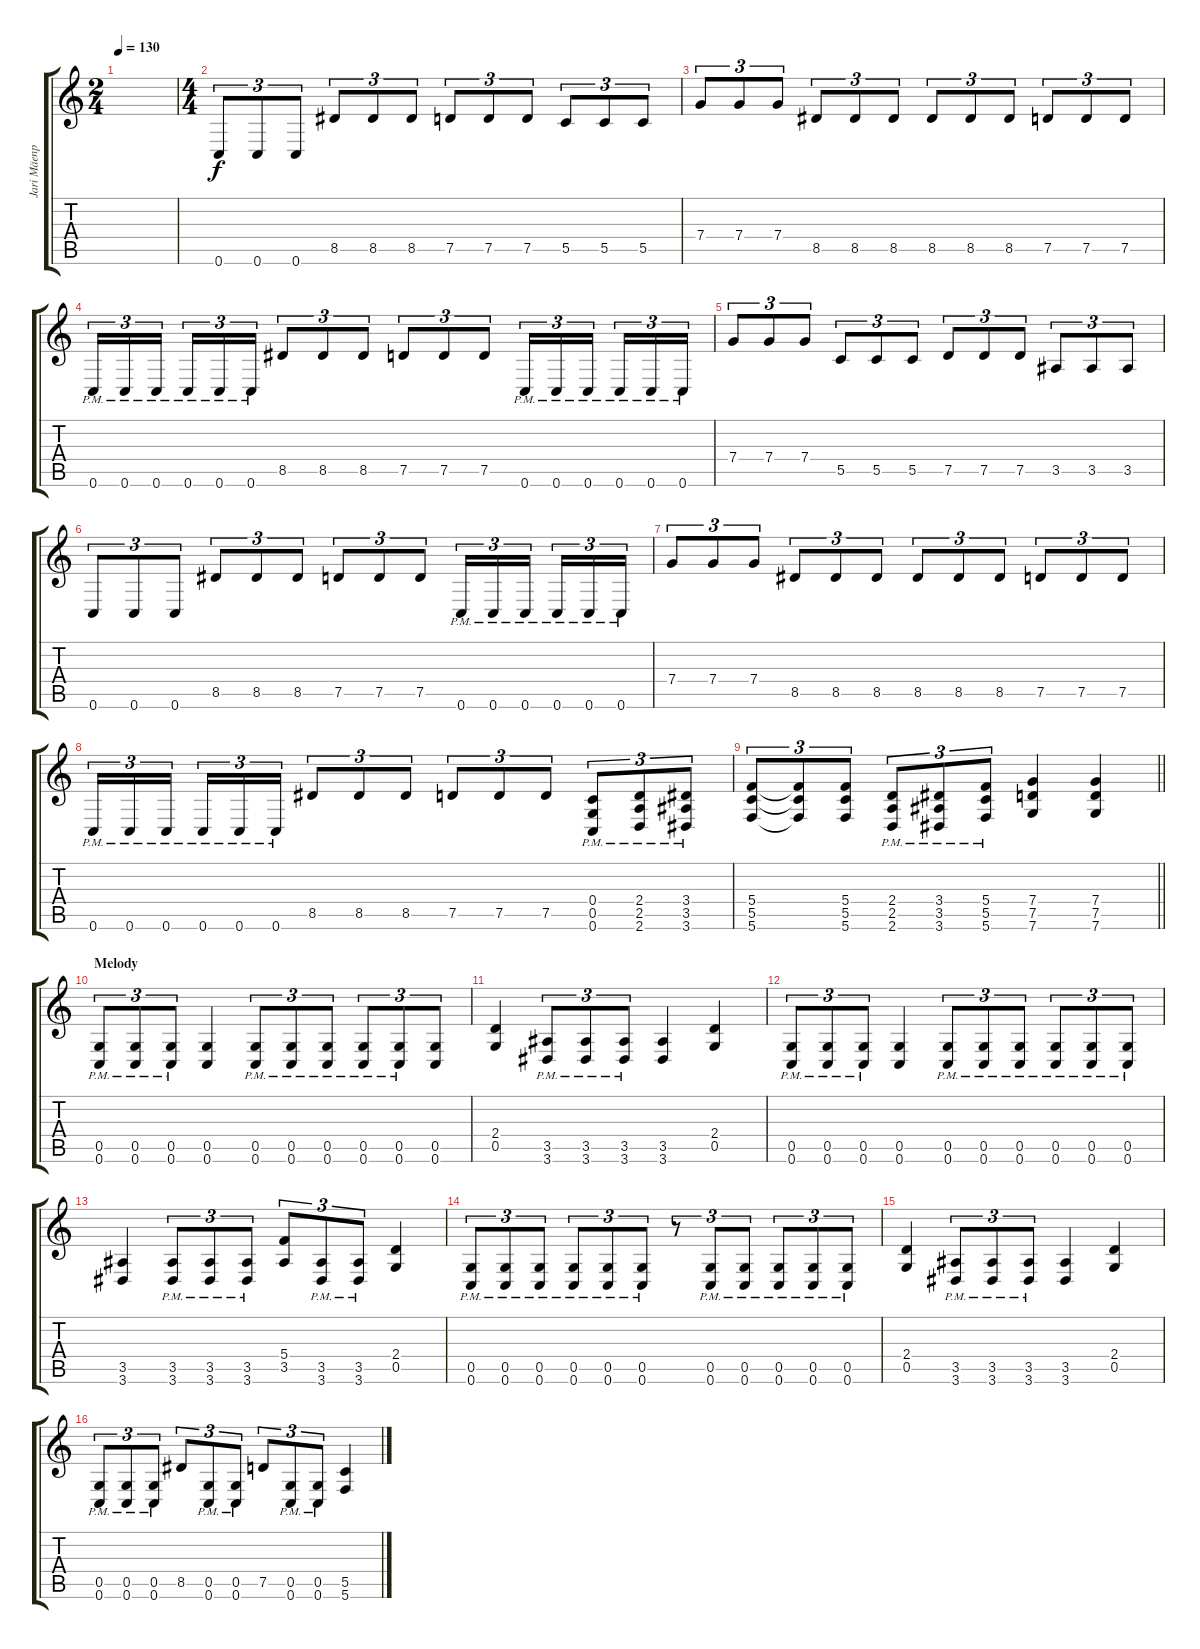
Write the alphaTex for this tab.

\track ("Jari Mäenpää" "Jari Mäenp") {instrument distortionguitar}
\staff {score tabs}
\tuning (D4 A3 F3 C3 G2 C2) {hide}
\ts (2 4)
\tempo 130
\clef g2
\ks c
|
\ts (4 4)
0.6.8{tu (3 2)} 0.6.8{tu (3 2)} 0.6.8{tu (3 2)} 8.5.8{tu (3 2)} 8.5.8{tu (3 2)} 8.5.8{tu (3 2)} 7.5.8{tu (3 2)} 7.5.8{tu (3 2)} 7.5.8{tu (3 2)} 5.5.8{tu (3 2)} 5.5.8{tu (3 2)} 5.5.8{tu (3 2)} |
7.4.8{tu (3 2)} 7.4.8{tu (3 2)} 7.4.8{tu (3 2)} 8.5.8{tu (3 2)} 8.5.8{tu (3 2)} 8.5.8{tu (3 2)} 8.5.8{tu (3 2)} 8.5.8{tu (3 2)} 8.5.8{tu (3 2)} 7.5.8{tu (3 2)} 7.5.8{tu (3 2)} 7.5.8{tu (3 2)} |
0.6{pm}.16{tu (3 2)} 0.6{pm}.16{tu (3 2)} 0.6{pm}.16{tu (3 2) beam splitsecondary} 0.6{pm}.16{tu (3 2)} 0.6{pm}.16{tu (3 2)} 0.6{pm}.16{tu (3 2)} 8.5.8{tu (3 2)} 8.5.8{tu (3 2)} 8.5.8{tu (3 2)} 7.5.8{tu (3 2)} 7.5.8{tu (3 2)} 7.5.8{tu (3 2)} 0.6{pm}.16{tu (3 2)} 0.6{pm}.16{tu (3 2)} 0.6{pm}.16{tu (3 2) beam splitsecondary} 0.6{pm}.16{tu (3 2)} 0.6{pm}.16{tu (3 2)} 0.6{pm}.16{tu (3 2)} |
7.4.8{tu (3 2)} 7.4.8{tu (3 2)} 7.4.8{tu (3 2)} 5.5.8{tu (3 2)} 5.5.8{tu (3 2)} 5.5.8{tu (3 2)} 7.5.8{tu (3 2)} 7.5.8{tu (3 2)} 7.5.8{tu (3 2)} 3.5.8{tu (3 2)} 3.5.8{tu (3 2)} 3.5.8{tu (3 2)} |
0.6.8{tu (3 2)} 0.6.8{tu (3 2)} 0.6.8{tu (3 2)} 8.5.8{tu (3 2)} 8.5.8{tu (3 2)} 8.5.8{tu (3 2)} 7.5.8{tu (3 2)} 7.5.8{tu (3 2)} 7.5.8{tu (3 2)} 0.6{pm}.16{tu (3 2)} 0.6{pm}.16{tu (3 2)} 0.6{pm}.16{tu (3 2) beam splitsecondary} 0.6{pm}.16{tu (3 2)} 0.6{pm}.16{tu (3 2)} 0.6{pm}.16{tu (3 2)} |
7.4.8{tu (3 2)} 7.4.8{tu (3 2)} 7.4.8{tu (3 2)} 8.5.8{tu (3 2)} 8.5.8{tu (3 2)} 8.5.8{tu (3 2)} 8.5.8{tu (3 2)} 8.5.8{tu (3 2)} 8.5.8{tu (3 2)} 7.5.8{tu (3 2)} 7.5.8{tu (3 2)} 7.5.8{tu (3 2)} |
0.6{pm}.16{tu (3 2)} 0.6{pm}.16{tu (3 2)} 0.6{pm}.16{tu (3 2) beam splitsecondary} 0.6{pm}.16{tu (3 2)} 0.6{pm}.16{tu (3 2)} 0.6{pm}.16{tu (3 2)} 8.5.8{tu (3 2)} 8.5.8{tu (3 2)} 8.5.8{tu (3 2)} 7.5.8{tu (3 2)} 7.5.8{tu (3 2)} 7.5.8{tu (3 2)} (0.4{pm} 0.5{pm} 0.6{pm}).8{tu (3 2)} (2.4{pm} 2.5{pm} 2.6{pm}).8{tu (3 2)} (3.4{pm} 3.5{pm} 3.6{pm}).8{tu (3 2)} |
\barLineRight lightlight
(5.4 5.5 5.6).8{tu (3 2)} (5.4{t} 5.5{t} 5.6{t}).8{tu (3 2)} (5.4 5.5 5.6).8{tu (3 2)} (2.4{pm} 2.5{pm} 2.6{pm}).8{tu (3 2)} (3.4{pm} 3.5{pm} 3.6{pm}).8{tu (3 2)} (5.4{pm} 5.5{pm} 5.6{pm}).8{tu (3 2)} (7.4 7.5 7.6).4 (7.4 7.5 7.6).4 |
\section ("" "Melody")
(0.5{pm} 0.6{pm}).8{tu (3 2)} (0.5{pm} 0.6{pm}).8{tu (3 2)} (0.5{pm} 0.6{pm}).8{tu (3 2)} (0.5 0.6).4 (0.5{pm} 0.6{pm}).8{tu (3 2)} (0.5{pm} 0.6{pm}).8{tu (3 2)} (0.5{pm} 0.6{pm}).8{tu (3 2)} (0.5{pm} 0.6{pm}).8{tu (3 2)} (0.5{pm} 0.6{pm}).8{tu (3 2)} (0.5 0.6).8{tu (3 2)} |
(2.4 0.5).4 (3.5{pm} 3.6{pm}).8{tu (3 2)} (3.5{pm} 3.6{pm}).8{tu (3 2)} (3.5{pm} 3.6{pm}).8{tu (3 2)} (3.5 3.6).4 (2.4 0.5).4 |
(0.5{pm} 0.6{pm}).8{tu (3 2)} (0.5{pm} 0.6{pm}).8{tu (3 2)} (0.5{pm} 0.6{pm}).8{tu (3 2)} (0.5 0.6).4 (0.5{pm} 0.6{pm}).8{tu (3 2)} (0.5{pm} 0.6{pm}).8{tu (3 2)} (0.5{pm} 0.6{pm}).8{tu (3 2)} (0.5{pm} 0.6{pm}).8{tu (3 2)} (0.5{pm} 0.6{pm}).8{tu (3 2)} (0.5{pm} 0.6{pm}).8{tu (3 2)} |
(3.5 3.6).4 (3.5{pm} 3.6{pm}).8{tu (3 2)} (3.5{pm} 3.6{pm}).8{tu (3 2)} (3.5{pm} 3.6{pm}).8{tu (3 2)} (5.4 3.5).8{tu (3 2)} (3.5{pm} 3.6{pm}).8{tu (3 2)} (3.5{pm} 3.6{pm}).8{tu (3 2)} (2.4 0.5).4 |
(0.5{pm} 0.6{pm}).8{tu (3 2)} (0.5{pm} 0.6{pm}).8{tu (3 2)} (0.5{pm} 0.6{pm}).8{tu (3 2)} (0.5{pm} 0.6{pm}).8{tu (3 2)} (0.5{pm} 0.6{pm}).8{tu (3 2)} (0.5{pm} 0.6{pm}).8{tu (3 2)} r.8{tu (3 2)} (0.5{pm} 0.6{pm}).8{tu (3 2)} (0.5{pm} 0.6{pm}).8{tu (3 2)} (0.5{pm} 0.6{pm}).8{tu (3 2)} (0.5{pm} 0.6{pm}).8{tu (3 2)} (0.5{pm} 0.6{pm}).8{tu (3 2)} |
(2.4 0.5).4 (3.5{pm} 3.6{pm}).8{tu (3 2)} (3.5{pm} 3.6{pm}).8{tu (3 2)} (3.5{pm} 3.6{pm}).8{tu (3 2)} (3.5 3.6).4 (2.4 0.5).4 |
(0.5{pm} 0.6{pm}).8{tu (3 2)} (0.5{pm} 0.6{pm}).8{tu (3 2)} (0.5{pm} 0.6{pm}).8{tu (3 2)} 8.5.8{tu (3 2)} (0.5{pm} 0.6{pm}).8{tu (3 2)} (0.5{pm} 0.6{pm}).8{tu (3 2)} 7.5.8{tu (3 2)} (0.5{pm} 0.6{pm}).8{tu (3 2)} (0.5{pm} 0.6{pm}).8{tu (3 2)} (5.5 5.6).4
